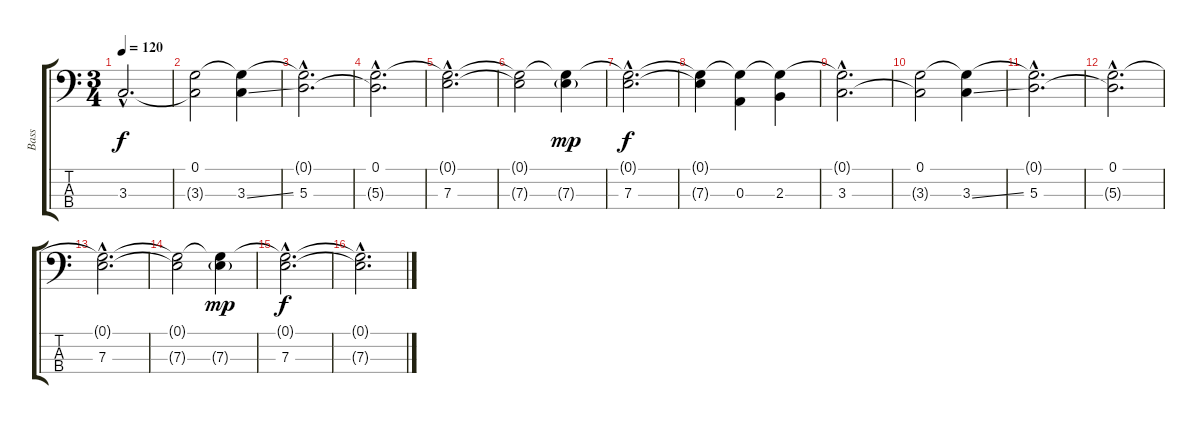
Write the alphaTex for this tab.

\track ("Bass" "Bass") {instrument electricbasspick}
\staff {score tabs}
\tuning (G2 D2 A1 E1) {hide}
\ts (3 4)
\tempo 120
\clef f4
\ks c
3.3{hac}.2{d dy f} |
(0.1 3.3{t}).2 (0.1{t} 3.3{ss}).4 |
(0.1{hac t} 5.3{hac}).2{d} |
(0.1{hac} 5.3{hac t}).2{d} |
(0.1{hac t} 7.3{hac}).2{d} |
(0.1{t} 7.3{t}).2 (0.1{t} 7.3{g}).4{dy mp} |
(0.1{hac t} 7.3{hac}).2{d dy f} |
(0.1{t} 7.3{t}).4 (0.1{t} 0.3).4 (0.1{t} 2.3).4 |
(0.1{hac t} 3.3{hac}).2{d} |
(0.1 3.3{t}).2 (0.1{t} 3.3{ss}).4 |
(0.1{hac t} 5.3{hac}).2{d} |
(0.1{hac} 5.3{hac t}).2{d} |
(0.1{hac t} 7.3{hac}).2{d} |
(0.1{t} 7.3{t}).2 (0.1{t} 7.3{g}).4{dy mp} |
(0.1{hac t} 7.3{hac}).2{d dy f} |
(0.1{hac t} 7.3{hac t}).2{d}
